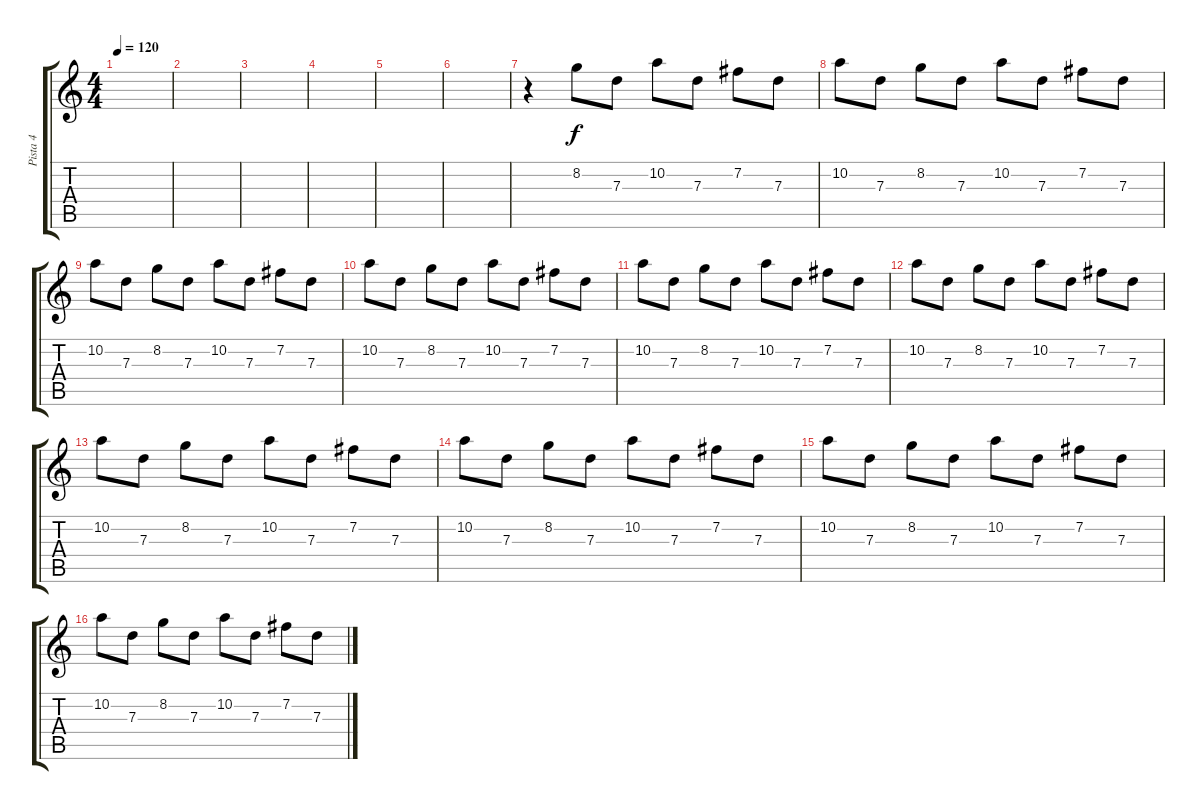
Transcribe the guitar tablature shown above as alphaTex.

\track ("Pista 4" "Pista 4") {instrument electricguitarjazz}
\staff {score tabs}
\tuning (E4 B3 G3 D3 A2 E2) {hide}
\ts (4 4)
\tempo 120
\clef g2
\ks c
|
|
|
|
|
|
r.4 8.2.8 7.3.8 10.2.8 7.3.8 7.2.8 7.3.8 |
10.2.8 7.3.8 8.2.8 7.3.8 10.2.8 7.3.8 7.2.8 7.3.8 |
10.2.8 7.3.8 8.2.8 7.3.8 10.2.8 7.3.8 7.2.8 7.3.8 |
10.2.8 7.3.8 8.2.8 7.3.8 10.2.8 7.3.8 7.2.8 7.3.8 |
10.2.8 7.3.8 8.2.8 7.3.8 10.2.8 7.3.8 7.2.8 7.3.8 |
10.2.8 7.3.8 8.2.8 7.3.8 10.2.8 7.3.8 7.2.8 7.3.8 |
10.2.8 7.3.8 8.2.8 7.3.8 10.2.8 7.3.8 7.2.8 7.3.8 |
10.2.8 7.3.8 8.2.8 7.3.8 10.2.8 7.3.8 7.2.8 7.3.8 |
10.2.8 7.3.8 8.2.8 7.3.8 10.2.8 7.3.8 7.2.8 7.3.8 |
10.2.8 7.3.8 8.2.8 7.3.8 10.2.8 7.3.8 7.2.8 7.3.8
